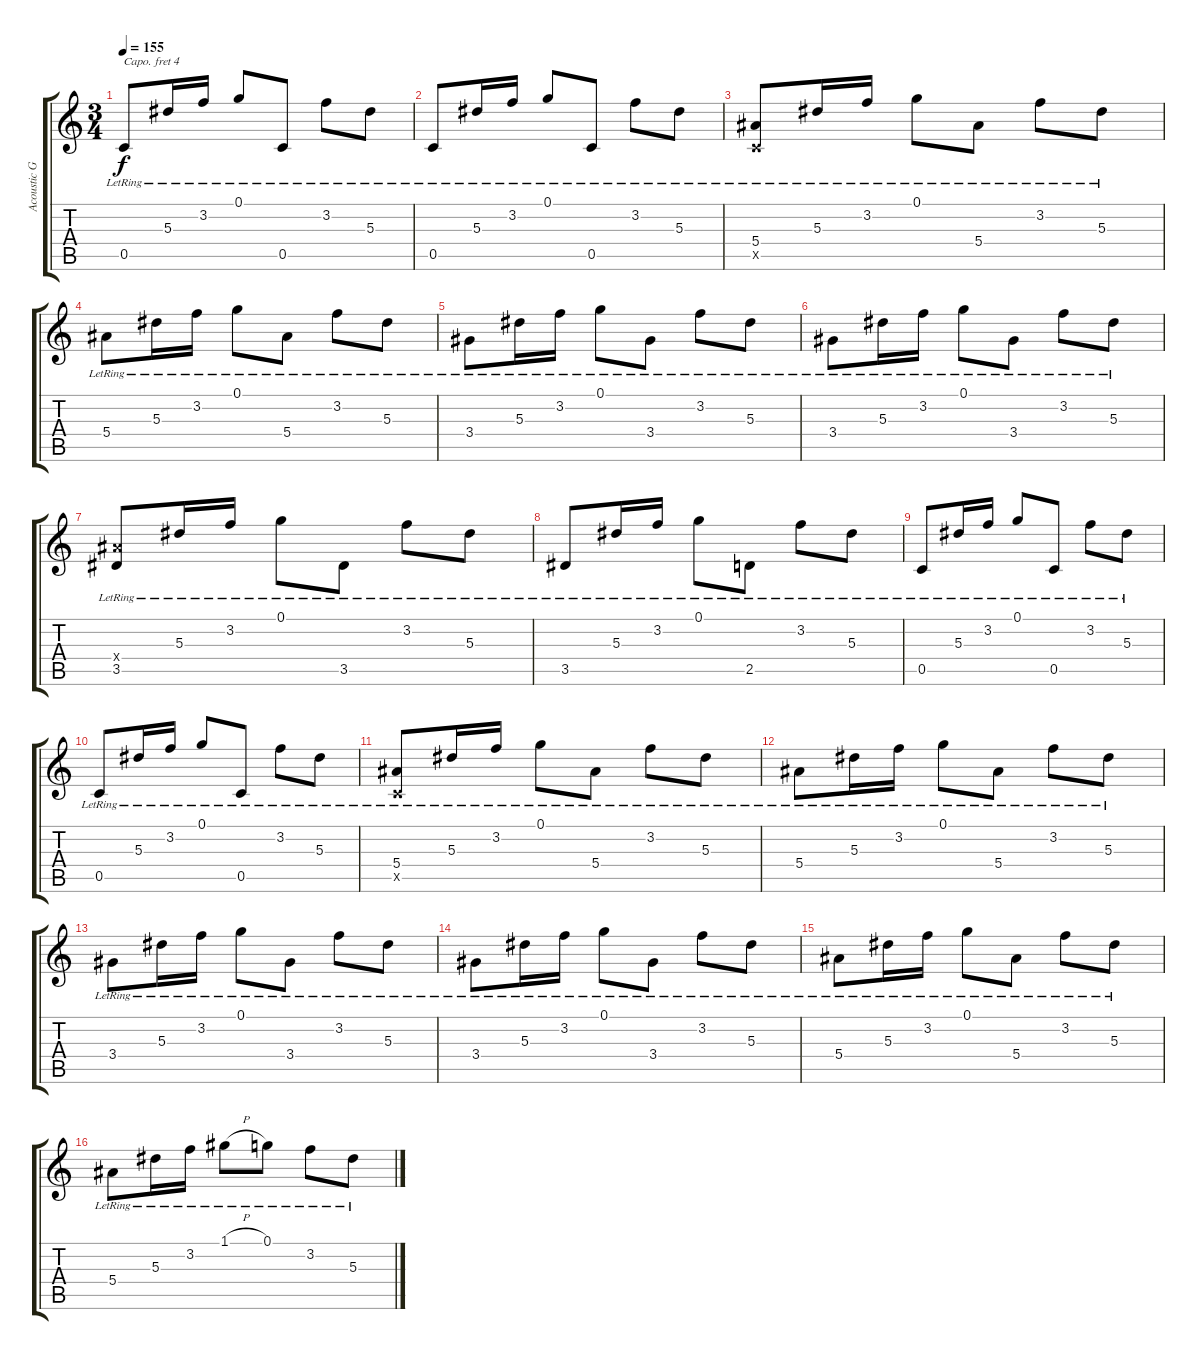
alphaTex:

\track ("Acoustic Guitar" "Acoustic G") {instrument acousticguitarsteel}
\staff {score tabs}
\capo 4
\tuning (Eb4 Bb3 Gb3 Db3 Ab2 Eb2) {hide}
\ts (3 4)
\tempo 155
\clef g2
\ks c
0.5{lr}.8{dy f} 5.3{lr}.16 3.2{lr}.16 0.1{lr}.8 0.5{lr}.8 3.2{lr}.8 5.3{lr}.8 |
0.5{lr}.8 5.3{lr}.16 3.2{lr}.16 0.1{lr}.8 0.5{lr}.8 3.2{lr}.8 5.3{lr}.8 |
(5.4{lr} 0.5{x}).8 5.3{lr}.16 3.2{lr}.16 0.1{lr}.8 5.4{lr}.8 3.2{lr}.8 5.3{lr}.8 |
5.4{lr}.8 5.3{lr}.16 3.2{lr}.16 0.1{lr}.8 5.4{lr}.8 3.2{lr}.8 5.3{lr}.8 |
3.4{lr}.8 5.3{lr}.16 3.2{lr}.16 0.1{lr}.8 3.4{lr}.8 3.2{lr}.8 5.3{lr}.8 |
3.4{lr}.8 5.3{lr}.16 3.2{lr}.16 0.1{lr}.8 3.4{lr}.8 3.2{lr}.8 5.3{lr}.8 |
(5.4{x} 3.5{lr}).8 5.3{lr}.16 3.2{lr}.16 0.1{lr}.8 3.5{lr}.8 3.2{lr}.8 5.3{lr}.8 |
3.5{lr}.8 5.3{lr}.16 3.2{lr}.16 0.1{lr}.8 2.5{lr}.8 3.2{lr}.8 5.3{lr}.8 |
0.5{lr}.8 5.3{lr}.16 3.2{lr}.16 0.1{lr}.8 0.5{lr}.8 3.2{lr}.8 5.3{lr}.8 |
0.5{lr}.8 5.3{lr}.16 3.2{lr}.16 0.1{lr}.8 0.5{lr}.8 3.2{lr}.8 5.3{lr}.8 |
(5.4{lr} 0.5{x}).8 5.3{lr}.16 3.2{lr}.16 0.1{lr}.8 5.4{lr}.8 3.2{lr}.8 5.3{lr}.8 |
5.4{lr}.8 5.3{lr}.16 3.2{lr}.16 0.1{lr}.8 5.4{lr}.8 3.2{lr}.8 5.3{lr}.8 |
3.4{lr}.8 5.3{lr}.16 3.2{lr}.16 0.1{lr}.8 3.4{lr}.8 3.2{lr}.8 5.3{lr}.8 |
3.4{lr}.8 5.3{lr}.16 3.2{lr}.16 0.1{lr}.8 3.4{lr}.8 3.2{lr}.8 5.3{lr}.8 |
5.4{lr}.8 5.3{lr}.16 3.2{lr}.16 0.1{lr}.8 5.4{lr}.8 3.2{lr}.8 5.3{lr}.8 |
5.4{lr}.8 5.3{lr}.16 3.2{lr}.16 1.1{h lr}.8 0.1{lr}.8 3.2{lr}.8 5.3{lr}.8
